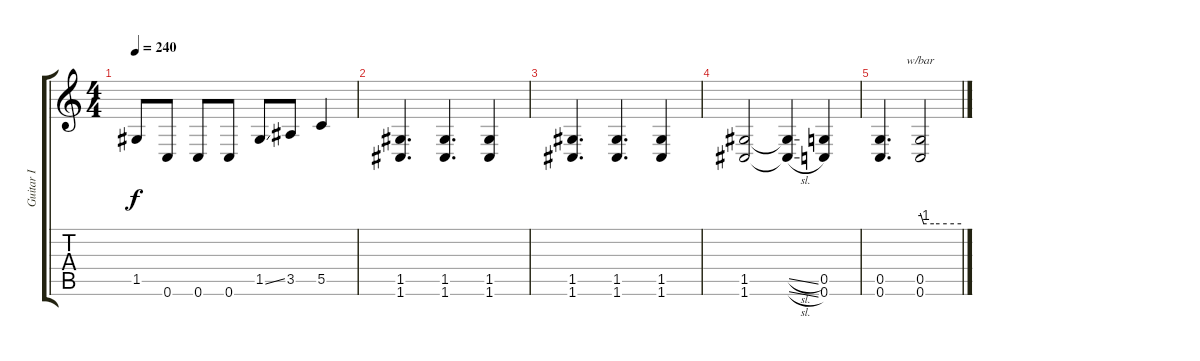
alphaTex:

\track ("Guitar I" "Guitar I") {instrument distortionguitar}
\staff {score tabs}
\tuning (D4 A3 F3 C3 G2 C2) {hide}
\ts (4 4)
\tempo 240
\clef g2
\ks c
1.5.8{dy f} 0.6.8 0.6.8 0.6.8 1.5{ss}.8 3.5.8 5.5.4 |
(1.5 1.6).4{d} (1.5 1.6).4{d} (1.5 1.6).4 |
(1.5 1.6).4{d} (1.5 1.6).4{d} (1.5 1.6).4 |
(1.5 1.6).2 (1.5{sl t} 1.6{sl t}).4 (0.5 0.6).4 |
(0.5 0.6).4{d} (0.5 0.6).2{tbe (custom default 0 0 5 -4 20 -4 60 -4)}
